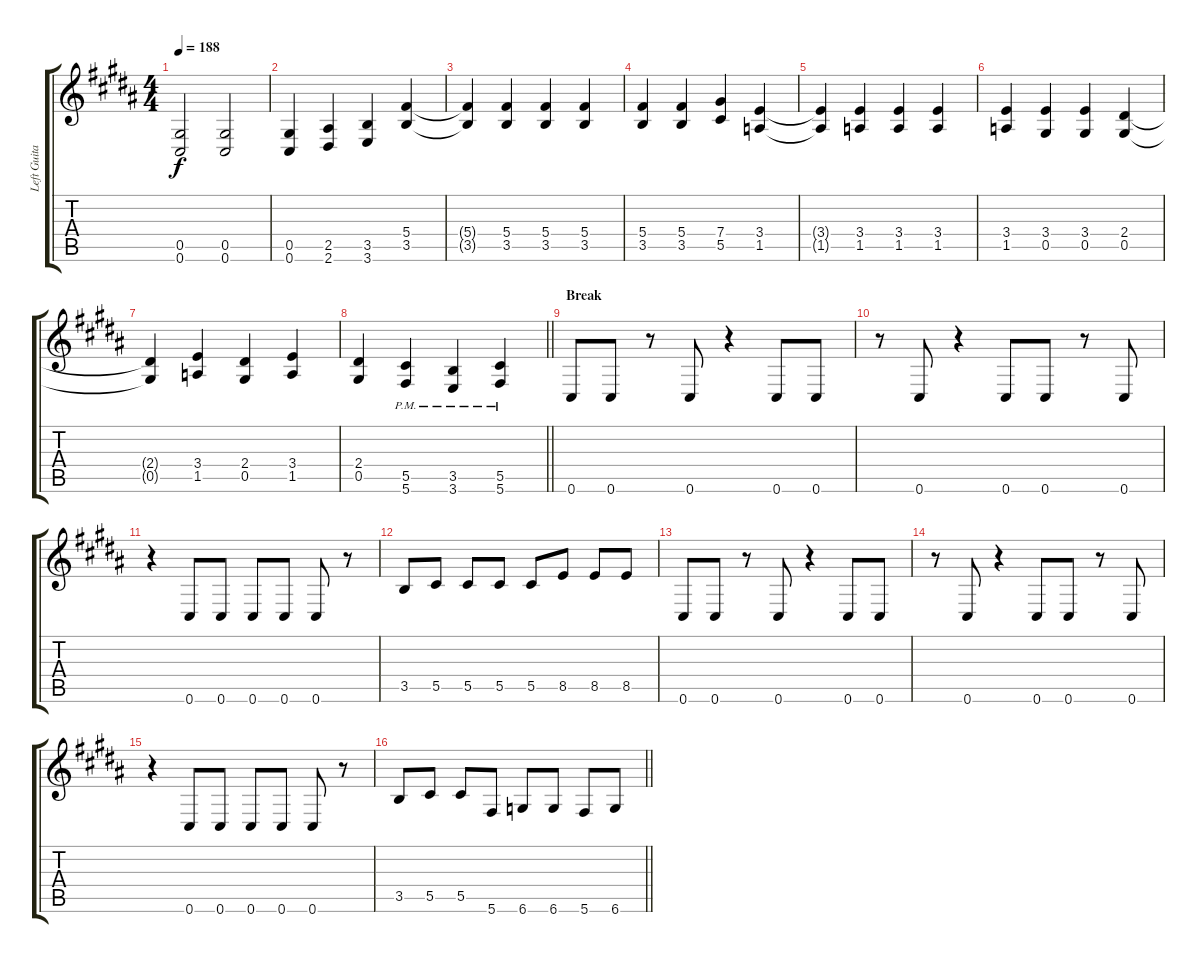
\track ("Left Guitar" "Left Guita") {instrument overdrivenguitar}
\staff {score tabs}
\tuning (Eb4 Bb3 Gb3 Db3 Ab2 Db2) {hide}
\ts (4 4)
\tempo 188
\clef g2
\ks b
(0.5 0.6).2{dy f} (0.5 0.6).2 |
(0.5 0.6).4 (2.5 2.6).4 (3.5 3.6).4 (5.4 3.5).4 |
(5.4{t} 3.5{t}).4 (5.4 3.5).4 (5.4 3.5).4 (5.4 3.5).4 |
(5.4 3.5).4 (5.4 3.5).4 (7.4 5.5).4 (3.4 1.5).4 |
(3.4{t} 1.5{t}).4 (3.4 1.5).4 (3.4 1.5).4 (3.4 1.5).4 |
(3.4 1.5).4 (3.4 0.5).4 (3.4 0.5).4 (2.4 0.5).4 |
(2.4{t} 0.5{t}).4 (3.4 1.5).4 (2.4 0.5).4 (3.4 1.5).4 |
\barLineRight lightlight
(2.4 0.5).4 (5.5{pm} 5.6{pm}).4 (3.5{pm} 3.6{pm}).4 (5.5{pm} 5.6{pm}).4 |
\section ("" "Break")
0.6.8 0.6.8 r.8 0.6.8 r.4 0.6.8 0.6.8 |
r.8 0.6.8 r.4 0.6.8 0.6.8 r.8 0.6.8 |
r.4 0.6.8 0.6.8 0.6.8 0.6.8 0.6.8 r.8 |
3.5.8 5.5.8 5.5.8 5.5.8 5.5.8 8.5.8 8.5.8 8.5.8 |
0.6.8 0.6.8 r.8 0.6.8 r.4 0.6.8 0.6.8 |
r.8 0.6.8 r.4 0.6.8 0.6.8 r.8 0.6.8 |
r.4 0.6.8 0.6.8 0.6.8 0.6.8 0.6.8 r.8 |
\barLineRight lightlight
3.5.8 5.5.8 5.5.8 5.6.8 6.6.8 6.6.8 5.6.8 6.6.8
